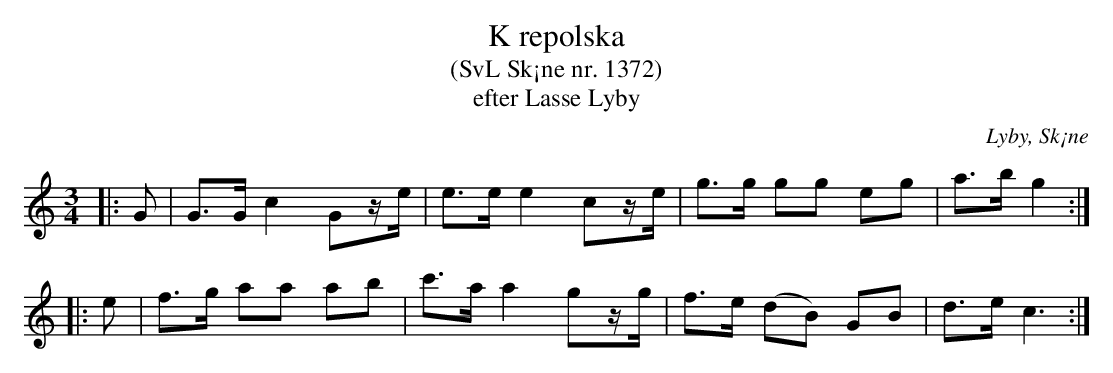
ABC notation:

X:1
T:K repolska
T:(SvL Sk¡ne nr. 1372)
T:efter Lasse Lyby
O:Lyby, Sk¡ne
M:3/4
L:1/16
K:C
|:G2|G3G c4 G2ze | e3e e4 c2ze | g3g g2g2 e2g2 | a3b g4 :|
|: e2 | f3g a2a2 a2b2|c'3a a4 g2zg|f3e (d2B2) G2B2|d3e c6:|
